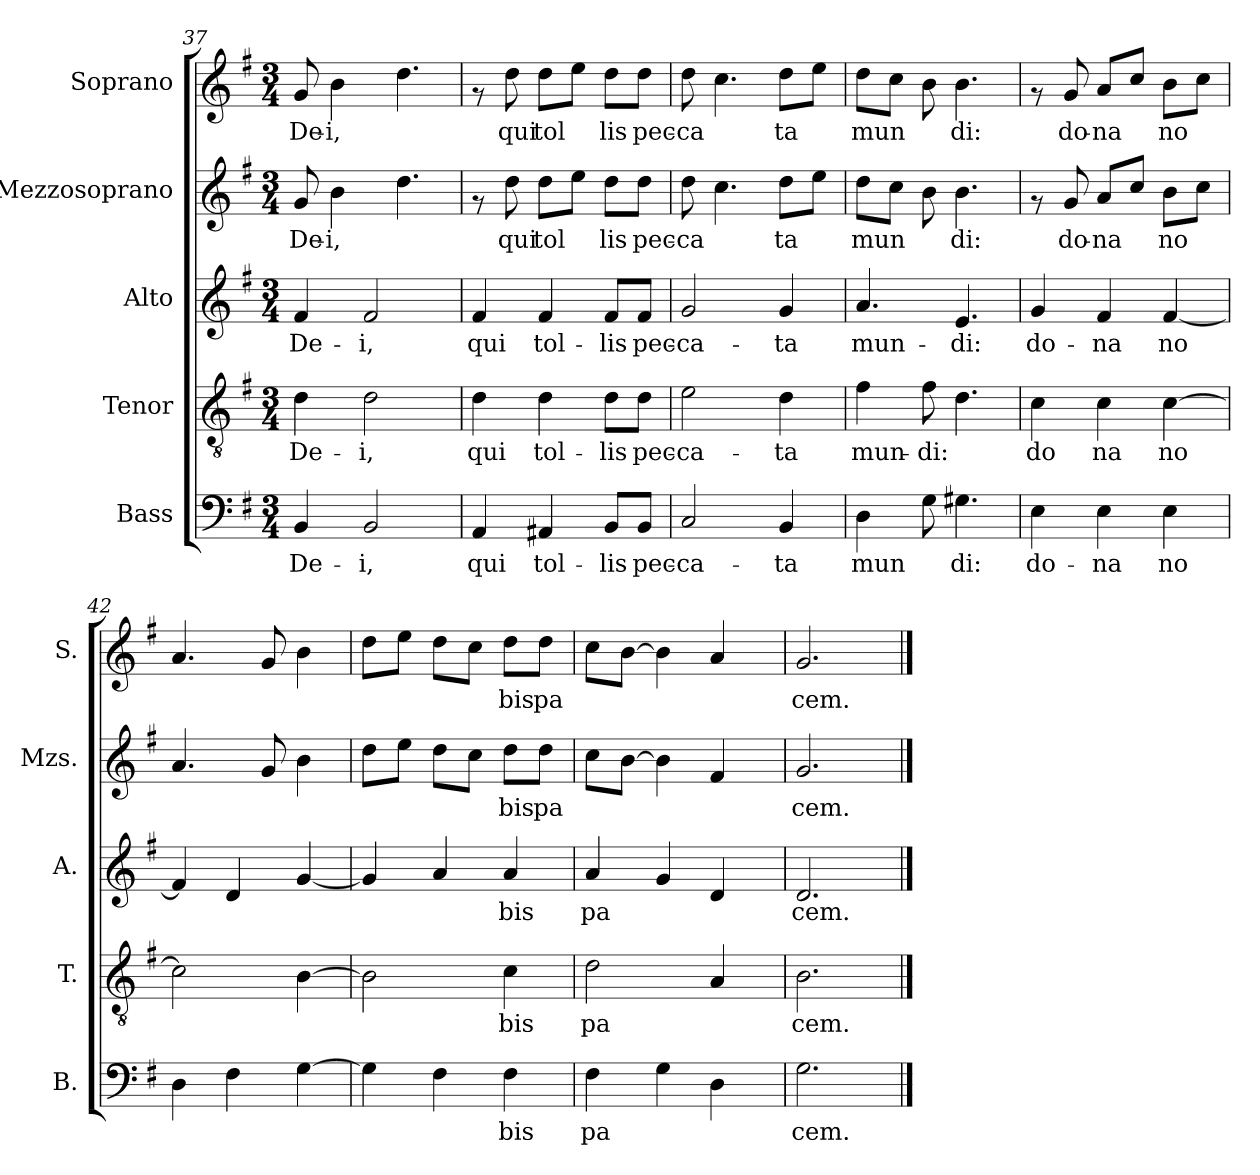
**kern	**text	**kern	**text	**kern	**text	**kern	**text	**kern	**text
*part5	*part5	*part4	*part4	*part3	*part3	*part2	*part2	*part1	*part1
*staff5	*staff5	*staff4	*staff4	*staff3	*staff3	*staff2	*staff2	*staff1	*staff1
*I"Bass	*	*I"Tenor	*	*I"Alto	*	*I"Mezzosoprano	*	*I"Soprano	*
*I'B.	*	*I'T.	*	*I'A.	*	*I'Mzs.	*	*I'S.	*
*clefF4	*	*clefGv2	*	*clefG2	*	*clefG2	*	*clefG2	*
*k[f#]	*	*k[f#]	*	*k[f#]	*	*k[f#]	*	*k[f#]	*
*G:	*	*G:	*	*G:	*	*G:	*	*G:	*
*M3/4	*	*M3/4	*	*M3/4	*	*M3/4	*	*M3/4	*
=37	=37	=37	=37	=37	=37	=37	=37	=37	=37
!	!LO:LY:b:cj	!	!LO:LY:b:cj	!	!LO:LY:b:cj	!	!LO:LY:b:cj	!	!LO:LY:b:cj
4BB/	De-	4d\	De-	4f#/	De-	8g/	De-	8g/	De-
!	!	!	!	!	!	!	!LO:LY:b:cj	!	!LO:LY:b:cj
.	.	.	.	.	.	4b\	-i,	4b\	-i,
!	!LO:LY:b:cj	!	!LO:LY:b:cj	!	!LO:LY:b:cj	!	!	!	!
2BB/	-i,	2d\	-i,	2f#/	-i,	.	.	.	.
!	!	!	!	!	!	!	!LO:LY:b:cj	!	!LO:LY:b:cj
.	.	.	.	.	.	4.dd\	.	4.dd\	.
=38	=38	=38	=38	=38	=38	=38	=38	=38	=38
!	!LO:LY:b:cj	!	!LO:LY:b:cj	!	!LO:LY:b:cj	!	!	!	!
4AA/	qui	4d\	qui	4f#/	qui	8rf	.	8rf	.
!	!	!	!	!	!	!	!LO:LY:b:cj	!	!LO:LY:b:cj
.	.	.	.	.	.	8dd\	qui	8dd\	qui
!	!LO:LY:b:cj	!	!LO:LY:b:cj	!	!LO:LY:b:cj	!	!LO:LY:b:cj	!	!LO:LY:b:cj
4AA#X/	tol-	4d\	tol-	4f#/	tol-	8dd\L	tol-	8dd\L	tol-
!	!	!	!	!	!	!	!LO:LY:b:cj	!	!LO:LY:b:cj
.	.	.	.	.	.	8ee\J	--	8ee\J	--
!	!LO:LY:b:cj	!	!LO:LY:b:cj	!	!LO:LY:b:cj	!	!LO:LY:b:cj	!	!LO:LY:b:cj
8BB/L	-lis	8d\L	-lis	8f#/L	-lis	8dd\L	-lis	8dd\L	-lis
!	!LO:LY:b:cj	!	!LO:LY:b:cj	!	!LO:LY:b:cj	!	!LO:LY:b:cj	!	!LO:LY:b:cj
8BB/J	pec-	8d\J	pec-	8f#/J	pec-	8dd\J	pec-	8dd\J	pec-
!!LO:PB:g=z
=39	=39	=39	=39	=39	=39	=39	=39	=39	=39
!	!LO:LY:b:cj	!	!LO:LY:b:cj	!	!LO:LY:b:cj	!	!LO:LY:b:cj	!	!LO:LY:b:cj
2C/	-ca-	2e\	-ca-	2g/	-ca-	8dd\	-ca-	8dd\	-ca-
!	!	!	!	!	!	!	!LO:LY:b:cj	!	!LO:LY:b:cj
.	.	.	.	.	.	4.cc\	--	4.cc\	--
!	!LO:LY:b:cj	!	!LO:LY:b:cj	!	!LO:LY:b:cj	!	!LO:LY:b:cj	!	!LO:LY:b:cj
4BB/	-ta	4d\	-ta	4g/	-ta	8dd\L	-ta	8dd\L	-ta
!	!	!	!	!	!	!	!LO:LY:b:cj	!	!LO:LY:b:cj
.	.	.	.	.	.	8ee\J	.	8ee\J	.
=40	=40	=40	=40	=40	=40	=40	=40	=40	=40
!	!LO:LY:b:cj	!	!LO:LY:b:cj	!	!LO:LY:b:cj	!	!LO:LY:b:cj	!	!LO:LY:b:cj
4D\	mun-	4f#\	mun-	4.a/	mun-	8dd\L	mun-	8dd\L	mun-
!	!	!	!	!	!	!	!LO:LY:b:cj	!	!LO:LY:b:cj
.	.	.	.	.	.	8cc\J	--	8cc\J	--
!	!LO:LY:b:cj	!	!LO:LY:b:cj	!	!	!	!LO:LY:b:cj	!	!LO:LY:b:cj
8G\	--	8f#\	-di:	.	.	8b\	--	8b\	--
!	!LO:LY:b:cj	!	!LO:LY:b:cj	!	!LO:LY:b:cj	!	!LO:LY:b:cj	!	!LO:LY:b:cj
4.G#X\	-di:	4.d\	.	4.e/	-di:	4.b\	-di:	4.b\	-di:
=41	=41	=41	=41	=41	=41	=41	=41	=41	=41
!	!LO:LY:b:cj	!	!LO:LY:b:cj	!	!LO:LY:b:cj	!	!	!	!
4E\	do-	4c\	do	4g/	do-	8rf	.	8rf	.
!	!	!	!	!	!	!	!LO:LY:b:cj	!	!LO:LY:b:cj
.	.	.	.	.	.	8g/	do-	8g/	do-
!	!LO:LY:b:cj	!	!LO:LY:b:cj	!	!LO:LY:b:cj	!	!LO:LY:b:cj	!	!LO:LY:b:cj
4E\	-na	4c\	na	4f#/	-na	8a/L	-na	8a/L	-na
!	!	!	!	!	!	!	!LO:LY:b:cj	!	!LO:LY:b:cj
.	.	.	.	.	.	8cc/J	.	8cc/J	.
!	!LO:LY:b:cj	!	!LO:LY:b:cj	!	!LO:LY:b:cj	!	!LO:LY:b:cj	!	!LO:LY:b:cj
4E\	no-	[>4c\	no-	[<4f#/	no-	8b\L	no-	8b\L	no-
!	!	!	!	!	!	!	!LO:LY:b:cj	!	!LO:LY:b:cj
.	.	.	.	.	.	8cc\J	--	8cc\J	--
=42	=42	=42	=42	=42	=42	=42	=42	=42	=42
!	!LO:LY:b:cj	!	!LO:LY:b:cj	!	!LO:LY:b:cj	!	!LO:LY:b:cj	!	!LO:LY:b:cj
4D\	--	2c\]	--	4f#/]	--	4.a/	--	4.a/	--
!	!LO:LY:b:cj	!	!	!	!LO:LY:b:cj	!	!	!	!
4F#\	--	.	.	4d/	--	.	.	.	.
!	!	!	!	!	!	!	!LO:LY:b:cj	!	!LO:LY:b:cj
.	.	.	.	.	.	8g/	--	8g/	--
!	!LO:LY:b:cj	!	!LO:LY:b:cj	!	!LO:LY:b:cj	!	!LO:LY:b:cj	!	!LO:LY:b:cj
[>4G\	--	[>4B\	--	[<4g/	--	4b\	--	4b\	--
=43	=43	=43	=43	=43	=43	=43	=43	=43	=43
!	!LO:LY:b:cj	!	!LO:LY:b:cj	!	!LO:LY:b:cj	!	!LO:LY:b:cj	!	!LO:LY:b:cj
4G\]	--	2B\]	--	4g/]	--	8dd\L	--	8dd\L	--
!	!	!	!	!	!	!	!LO:LY:b:cj	!	!LO:LY:b:cj
.	.	.	.	.	.	8ee\J	--	8ee\J	--
!	!LO:LY:b:cj	!	!	!	!LO:LY:b:cj	!	!LO:LY:b:cj	!	!LO:LY:b:cj
4F#\	--	.	.	4a/	--	8dd\L	--	8dd\L	--
!	!	!	!	!	!	!	!LO:LY:b:cj	!	!LO:LY:b:cj
.	.	.	.	.	.	8cc\J	--	8cc\J	--
!	!LO:LY:b:cj	!	!LO:LY:b:cj	!	!LO:LY:b:cj	!	!LO:LY:b:cj	!	!LO:LY:b:cj
4F#\	-bis	4c\	-bis	4a/	-bis	8dd\L	-bis	8dd\L	-bis
!	!	!	!	!	!	!	!LO:LY:b:cj	!	!LO:LY:b:cj
.	.	.	.	.	.	8dd\J	pa-	8dd\J	pa-
=44	=44	=44	=44	=44	=44	=44	=44	=44	=44
!	!LO:LY:b:cj	!	!LO:LY:b:cj	!	!LO:LY:b:cj	!	!LO:LY:b:cj	!	!LO:LY:b:cj
4F#\	pa-	2d\	pa-	4a/	pa-	8cc\L	--	8cc\L	--
!	!	!	!	!	!	!	!LO:LY:b:cj	!	!LO:LY:b:cj
.	.	.	.	.	.	[>8b\J	--	[>8b\J	--
!	!LO:LY:b:cj	!	!	!	!LO:LY:b:cj	!	!LO:LY:b:cj	!	!LO:LY:b:cj
4G\	--	.	.	4g/	--	4b\]	--	4b\]	--
!	!LO:LY:b:cj	!	!LO:LY:b:cj	!	!LO:LY:b:cj	!	!LO:LY:b:cj	!	!LO:LY:b:cj
4D\	--	4A/	--	4d/	--	4f#/	--	4a/	--
=45	=45	=45	=45	=45	=45	=45	=45	=45	=45
!	!LO:LY:b:cj	!	!LO:LY:b:cj	!	!LO:LY:b:cj	!	!LO:LY:b:cj	!	!LO:LY:b:cj
2.G\	-cem.	2.B\	-cem.	2.d/	-cem.	2.g/	-cem.	2.g/	-cem.
==	==	==	==	==	==	==	==	==	==
*-	*-	*-	*-	*-	*-	*-	*-	*-	*-
